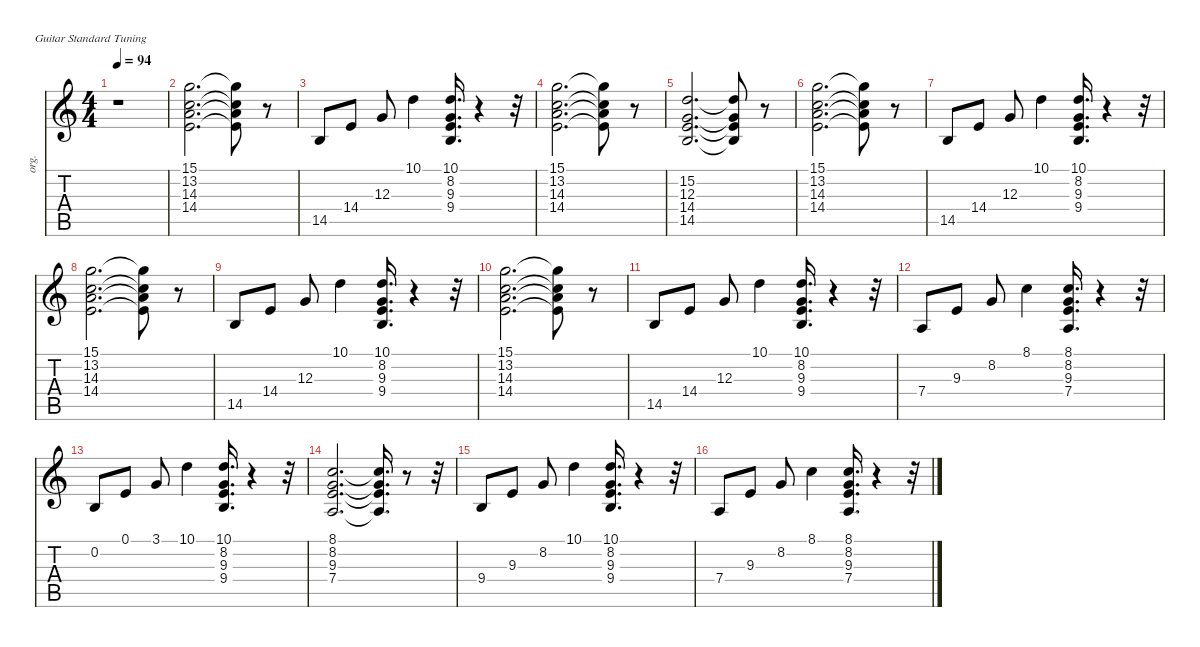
\defaultSystemsLayout 4
\hideDynamics
\bracketExtendMode nobrackets
\otherSystemsTrackNameOrientation horizontal
\track ("Hammond Organ" "org.") {instrument drawbarorgan}
\staff {score tabs}
\tuning (E4 B3 G3 D3 A2 E2)
\ts (4 4)
\beaming (8 2 2 2 2)
\tempo 94
\clef g2
\ks c
r.1{dy mp instrument drawbarorgan beam Down} |
(15.1 13.2 14.3 14.4).2{d beam Down} (15.1{t} 13.2{t} 14.3{t} 14.4{t}).8{dy f beam Down} r.8{beam Down} |
14.5.8{dy mp beam Up} 14.4.8{dy p beam Up} 12.3.8{beam Up} 10.1.4{dy mp beam Down} (10.1 8.2 9.3 9.4).16{d beam Up} r.4{beam Up} r.32{beam Up} |
(15.1 13.2 14.3 14.4).2{d beam Down} (15.1{t} 13.2{t} 14.3{t} 14.4{t}).8{dy f beam Down} r.8{beam Down} |
(15.2 12.3 14.4 14.5).2{d dy mp beam Up} (15.2{t} 12.3{t} 14.4{t} 14.5{t}).8{dy f beam Up} r.8{beam Up} |
(15.1 13.2 14.3 14.4).2{d dy mp beam Down} (15.1{t} 13.2{t} 14.3{t} 14.4{t}).8{dy f beam Down} r.8{beam Down} |
14.5.8{dy mp beam Up} 14.4.8{dy p beam Up} 12.3.8{beam Up} 10.1.4{dy mp beam Down} (10.1 8.2 9.3 9.4).16{d beam Up} r.4{beam Up} r.32{beam Up} |
(15.1 13.2 14.3 14.4).2{d beam Down} (15.1{t} 13.2{t} 14.3{t} 14.4{t}).8{dy f beam Down} r.8{beam Down} |
14.5.8{dy mp beam Up} 14.4.8{dy p beam Up} 12.3.8{beam Up} 10.1.4{dy mp beam Down} (10.1 8.2 9.3 9.4).16{d beam Up} r.4{beam Up} r.32{beam Up} |
(15.1 13.2 14.3 14.4).2{d beam Down} (15.1{t} 13.2{t} 14.3{t} 14.4{t}).8{dy f beam Down} r.8{beam Down} |
14.5.8{dy mp beam Up} 14.4.8{dy p beam Up} 12.3.8{beam Up} 10.1.4{dy mp beam Down} (10.1 8.2 9.3 9.4).16{d beam Up} r.4{beam Up} r.32{beam Up} |
7.4.8{beam Up} 9.3.8{dy p beam Up} 8.2.8{beam Up} 8.1.4{dy mp beam Down} (8.1 8.2 9.3 7.4).16{d beam Up} r.4{beam Up} r.32{beam Up} |
0.2.8{beam Up} 0.1.8{dy p beam Up} 3.1.8{beam Up} 10.1.4{dy mp beam Down} (10.1 8.2 9.3 9.4).16{d beam Up} r.4{beam Up} r.32{beam Up} |
(8.1 8.2 9.3 7.4).2{d beam Up} (8.1{t} 8.2{t} 9.3{t} 7.4{t}).16{d dy f beam Up} r.8{beam Up} r.32{beam Up} |
9.4.8{dy mp beam Up} 9.3.8{dy p beam Up} 8.2.8{beam Up} 10.1.4{dy mp beam Down} (10.1 8.2 9.3 9.4).16{d beam Up} r.4{beam Up} r.32{beam Up} |
7.4.8{beam Up} 9.3.8{dy p beam Up} 8.2.8{beam Up} 8.1.4{dy mp beam Down} (8.1 8.2 9.3 7.4).16{d beam Up} r.4{beam Up} r.32{beam Up}
